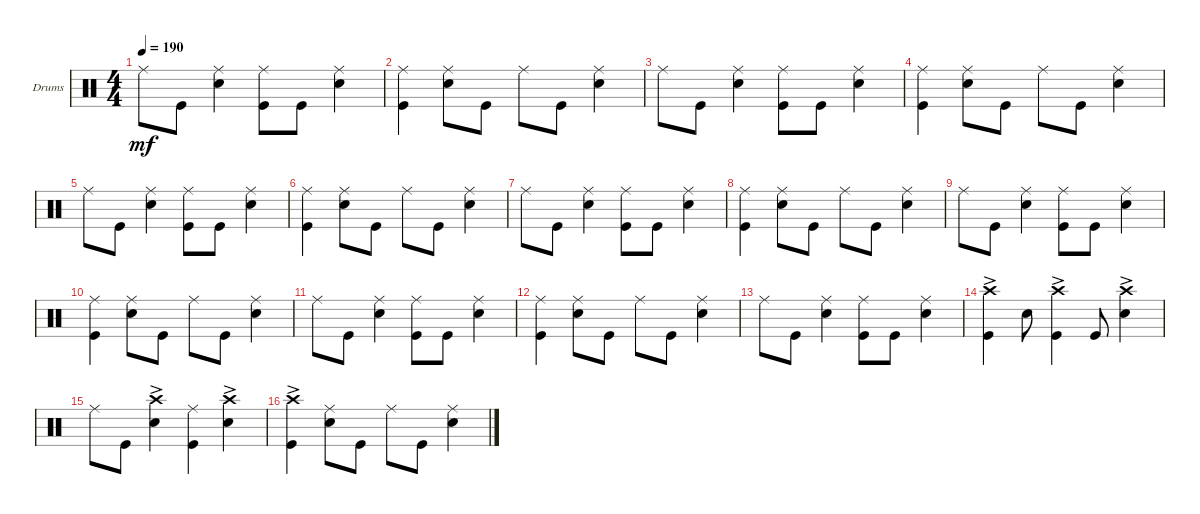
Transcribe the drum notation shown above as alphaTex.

\bracketExtendMode groupsimilarinstruments
\firstSystemTrackNameOrientation horizontal
\otherSystemsTrackNameOrientation horizontal
\track ("John Bonham" "Drums") {instrument percussion}
\staff {score}
\articulation defaults
\ts (4 4)
\tempo 190
\clef neutral
\ks c "Ride (middle)".8{dy mf} "Kick (hit)".8
("Snare (hit) 2" "Ride (middle)").4 ("Ride (middle)" "Kick (hit)").8 "Kick (hit)".8 ("Snare (hit) 2" "Ride (middle)").4 |
("Ride (middle)" "Kick (hit)").4 ("Snare (hit) 2" "Ride (middle)").8 "Kick (hit)".8 "Ride (middle)".8 "Kick (hit)".8 ("Snare (hit) 2" "Ride (middle)").4 |
"Ride (middle)".8 "Kick (hit)".8 ("Snare (hit) 2" "Ride (middle)").4 ("Ride (middle)" "Kick (hit)").8 "Kick (hit)".8 ("Snare (hit) 2" "Ride (middle)").4 |
("Ride (middle)" "Kick (hit)").4 ("Snare (hit) 2" "Ride (middle)").8 "Kick (hit)".8 "Ride (middle)".8 "Kick (hit)".8 ("Snare (hit) 2" "Ride (middle)").4 |
"Ride (middle)".8 "Kick (hit)".8 ("Snare (hit) 2" "Ride (middle)").4 ("Ride (middle)" "Kick (hit)").8 "Kick (hit)".8 ("Snare (hit) 2" "Ride (middle)").4 |
("Ride (middle)" "Kick (hit)").4 ("Snare (hit) 2" "Ride (middle)").8 "Kick (hit)".8 "Ride (middle)".8 "Kick (hit)".8 ("Snare (hit) 2" "Ride (middle)").4 |
"Ride (middle)".8 "Kick (hit)".8 ("Snare (hit) 2" "Ride (middle)").4 ("Ride (middle)" "Kick (hit)").8 "Kick (hit)".8 ("Snare (hit) 2" "Ride (middle)").4 |
("Ride (middle)" "Kick (hit)").4 ("Snare (hit) 2" "Ride (middle)").8 "Kick (hit)".8 "Ride (middle)".8 "Kick (hit)".8 ("Snare (hit) 2" "Ride (middle)").4 |
"Ride (middle)".8 "Kick (hit)".8 ("Snare (hit) 2" "Ride (middle)").4 ("Ride (middle)" "Kick (hit)").8 "Kick (hit)".8 ("Snare (hit) 2" "Ride (middle)").4 |
("Ride (middle)" "Kick (hit)").4 ("Snare (hit) 2" "Ride (middle)").8 "Kick (hit)".8 "Ride (middle)".8 "Kick (hit)".8 ("Snare (hit) 2" "Ride (middle)").4 |
"Ride (middle)".8 "Kick (hit)".8 ("Snare (hit) 2" "Ride (middle)").4 ("Ride (middle)" "Kick (hit)").8 "Kick (hit)".8 ("Snare (hit) 2" "Ride (middle)").4 |
("Ride (middle)" "Kick (hit)").4 ("Snare (hit) 2" "Ride (middle)").8 "Kick (hit)".8 "Ride (middle)".8 "Kick (hit)".8 ("Snare (hit) 2" "Ride (middle)").4 |
"Ride (middle)".8 "Kick (hit)".8 ("Snare (hit) 2" "Ride (middle)").4 ("Ride (middle)" "Kick (hit)").8 "Kick (hit)".8 ("Snare (hit) 2" "Ride (middle)").4 |
("Kick (hit)" "Crash high (hit)"{ac}).4 "Snare (hit) 2".8 ("Kick (hit)" "Crash high (hit)"{ac}).4 "Kick (hit)".8 ("Snare (hit) 2" "Crash high (hit)"{ac}).4 |
"Ride (middle)".8 "Kick (hit)".8 ("Snare (hit) 2" "Crash high (hit)"{ac}).4 ("Ride (middle)" "Kick (hit)").4 ("Snare (hit) 2" "Crash high (hit)"{ac}).4 |
("Crash high (hit)"{ac} "Kick (hit)").4 ("Ride (middle)" "Snare (hit) 2").8 "Kick (hit)".8 "Ride (middle)".8 "Kick (hit)".8 ("Snare (hit) 2" "Ride (middle)").4
